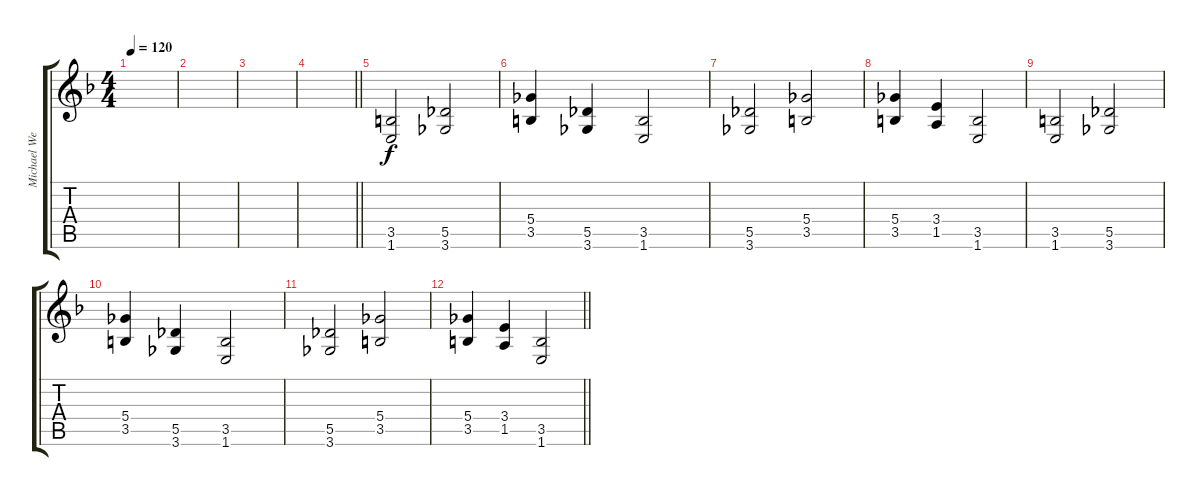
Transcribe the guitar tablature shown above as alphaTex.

\track ("Michael Weikath" "Michael We") {instrument distortionguitar}
\staff {score tabs}
\tuning (Eb4 Bb3 Gb3 Db3 Ab2 Eb2) {hide}
\ts (4 4)
\tempo 120
\clef g2
\ks dminor
|
|
|
\barLineRight lightlight
|
(3.5 1.6).2 (5.5 3.6).2 |
(5.4 3.5).4 (5.5 3.6).4 (3.5 1.6).2 |
(5.5 3.6).2 (5.4 3.5).2 |
(5.4 3.5).4 (3.4 1.5).4 (3.5 1.6).2 |
(3.5 1.6).2 (5.5 3.6).2 |
(5.4 3.5).4 (5.5 3.6).4 (3.5 1.6).2 |
(5.5 3.6).2 (5.4 3.5).2 |
\barLineRight lightlight
(5.4 3.5).4 (3.4 1.5).4 (3.5 1.6).2
